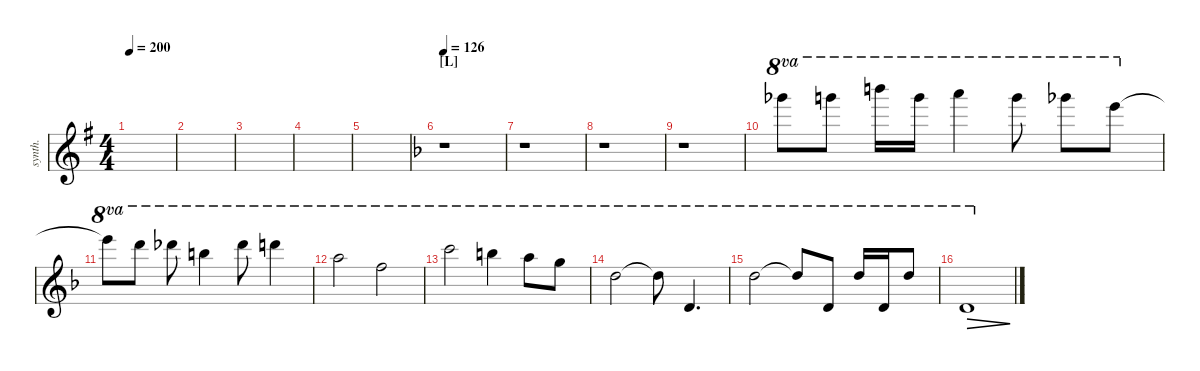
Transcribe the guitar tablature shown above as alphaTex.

\defaultSystemsLayout 4
\hideDynamics
\bracketExtendMode nobrackets
\track ("Key Synthesizer" "synth.") {instrument fx3crystal}
\staff {score}
\tuning (E4 B3 G3 D3 A2 E2)
\ts (4 4)
\tempo 200
\clef g2
\ks g
|
|
|
|
|
\section ("L" "")
\tempo 126
\ks f
r.1 |
r.1 |
r.1 |
r.1 |
38.1{acc b}.8{ot 8va} 39.1{acc forcenatural}.8{ot 8va} 43.1{acc forcenatural}.16{ot 8va} 39.1{acc forcenatural}.16{ot 8va} 41.1{acc forcenatural}.4{ot 8va} 39.1{acc forcenatural}.8{ot 8va} 38.1{acc b}.8{ot 8va} 36.1{acc forcenatural}.8{ot 8va} |
36.1{t acc forcenatural}.8{ot 8va} 34.1{acc forcenatural}.8{ot 8va} 33.1{acc b}.8{ot 8va} 31.1{acc forcenatural}.4{ot 8va} 33.1{acc b}.8{ot 8va} 34.1{acc forcenatural}.4{ot 8va} |
29.1{acc forcenatural}.2{ot 8va} 25.1{acc forcenatural}.2{ot 8va} |
32.1{acc forcenatural}.2{ot 8va} 31.1{acc forcenatural}.4{ot 8va} 29.1{acc forcenatural}.8{ot 8va} 27.1{acc forcenatural}.8{ot 8va} |
22.1{acc forcenatural}.2{ot 8va} 22.1{t acc forcenatural}.8{ot 8va} 10.1{acc forcenatural}.4{d ot 8va} |
22.1{acc forcenatural}.2{ot 8va} 22.1{t acc forcenatural}.8{ot 8va} 19.3{acc forcenatural}.8{ot 8va} 31.3{acc forcenatural}.16{ot 8va} 19.3{acc forcenatural}.16{ot 8va} 31.3{acc forcenatural}.8{ot 8va} |
34.6{acc forcenatural}.1{ot 8va dec}
